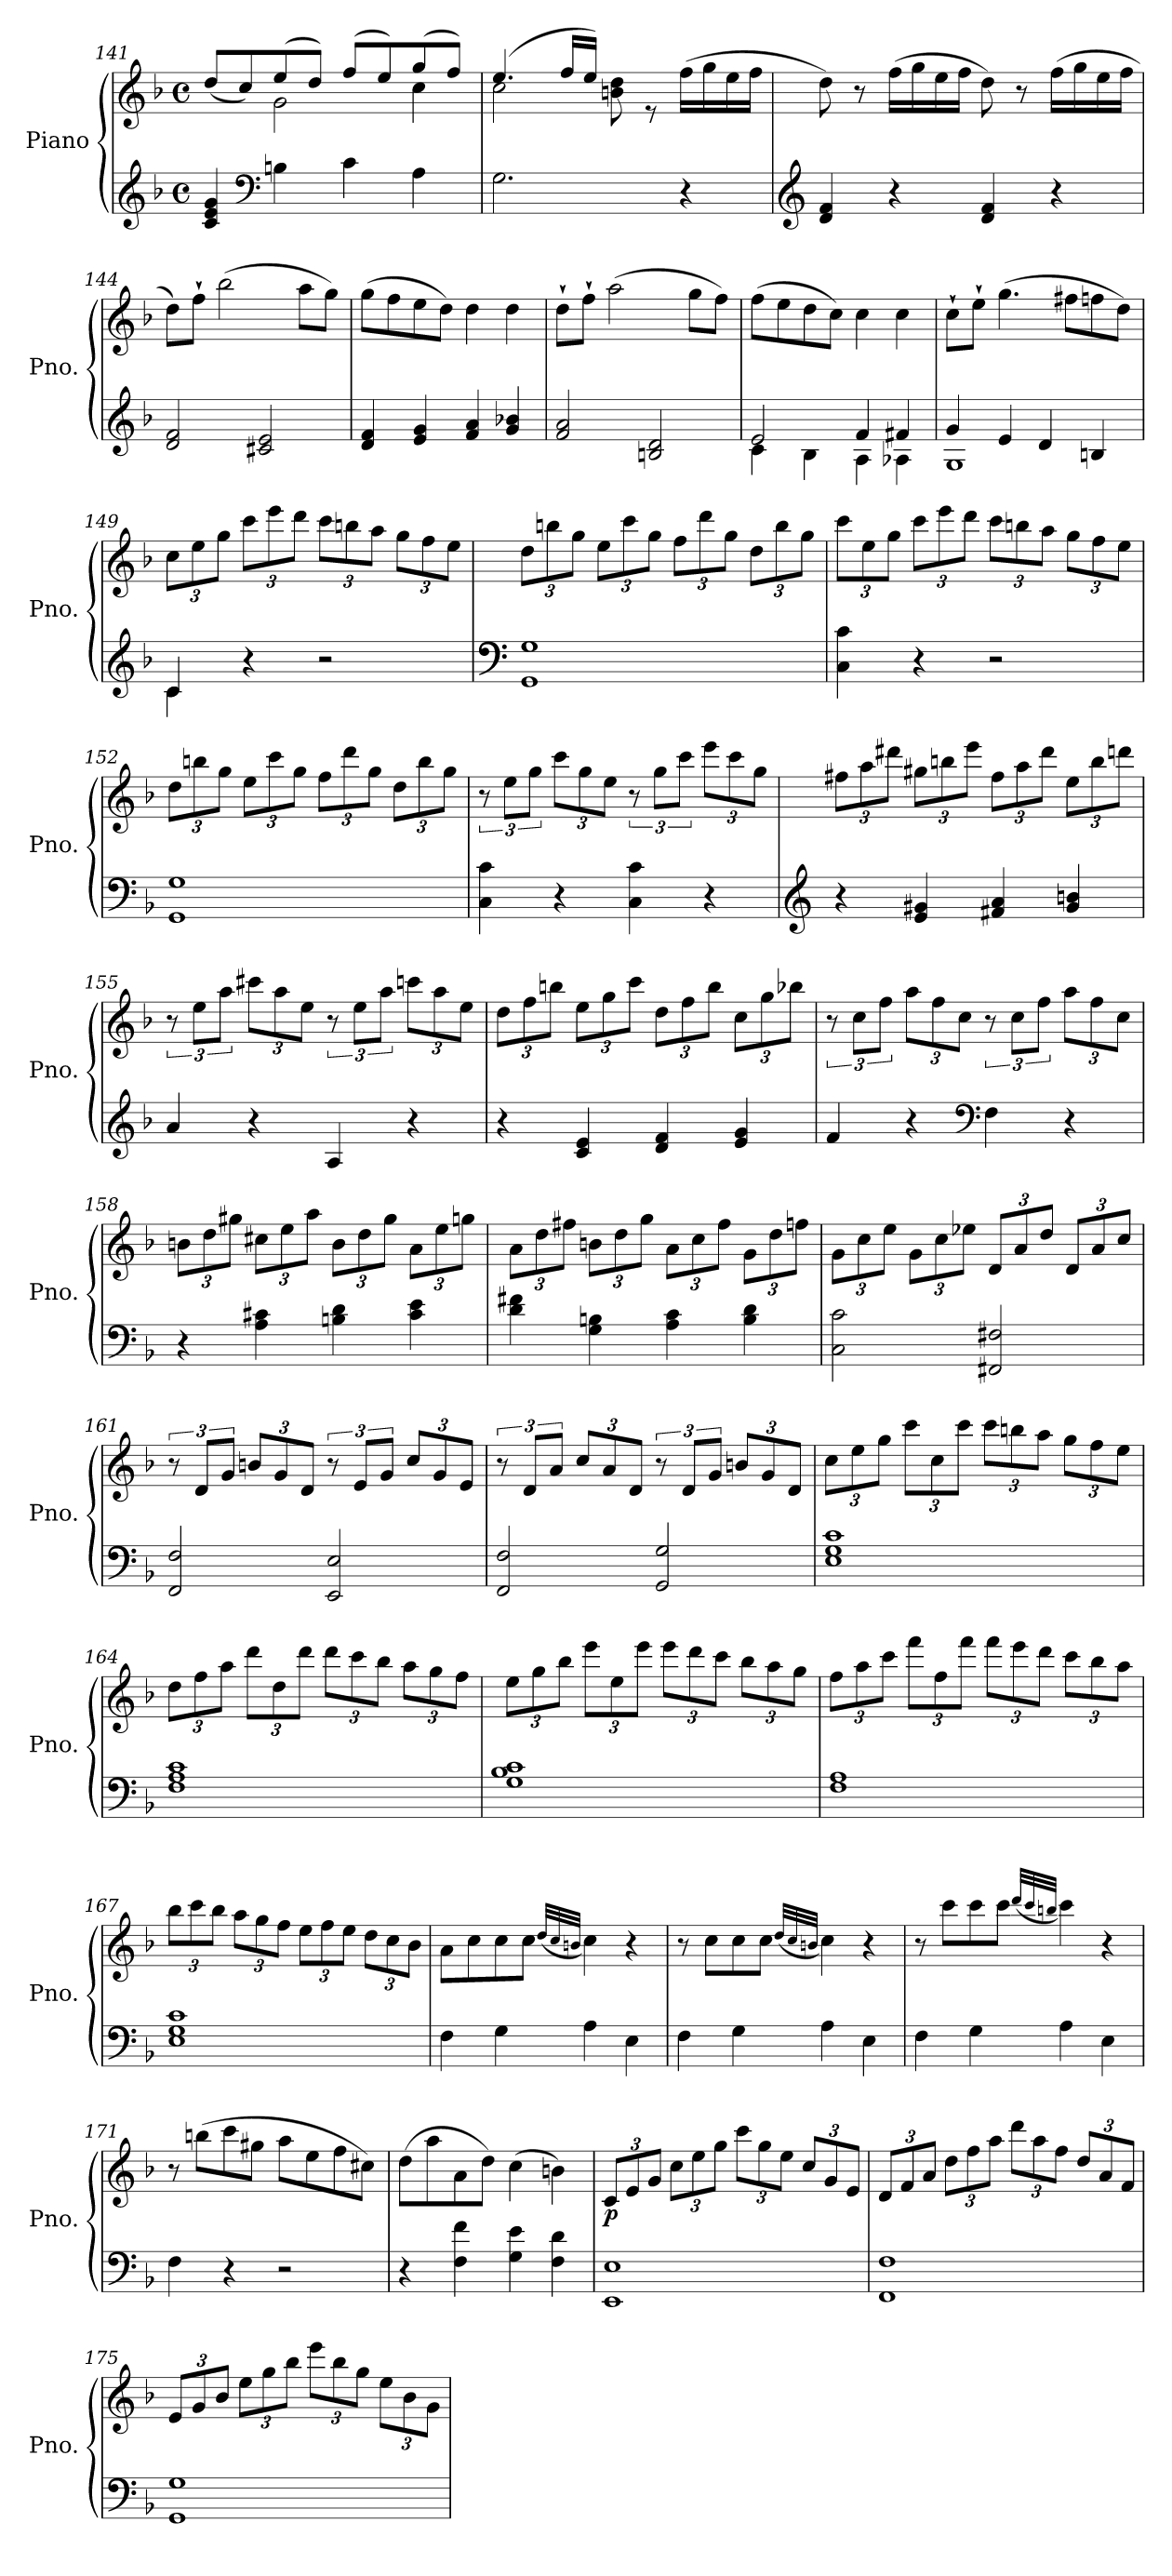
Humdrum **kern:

**kern	**kern	**dynam
*part1	*part1	*part1
*staff2	*staff1	*staff1/2
*I"Piano	*	*
*I'Pno.	*	*
*clefG2	*clefG2	*
*k[b-]	*k[b-]	*
*M4/4	*M4/4	*
*met(c)	*met(c)	*
=141	=141	=141
*	*^	*
4c/ 4e/ 4g/	(<8dd/L	4ryy	.
.	8cc/)	.	.
*clefF4	*	*	*
4Bn\	(>8ee/	2g\	.
.	8dd/J)	.	.
4c\	(>8ff/L	.	.
.	8ee/)	.	.
4A\	(>8gg/	4cc\	.
.	8ff/J)	.	.
=142	=142	=142	=142
2.G\	(>4.ee/	2cc\	.
.	16ff/LL	.	.
.	16ee/JJ)	.	.
.	8bn\ 8dd\	2ryy	.
.	8re	.	.
4r	(>16ff\LL	.	.
.	16gg\	.	.
.	16ee\	.	.
.	16ff\JJ	.	.
*	*v	*v	*
=143	=143	=143
*clefG2	*	*
4d/ 4f/	8dd\)	.
.	8r	.
4r	(>16ff\LL	.
.	16gg\	.
.	16ee\	.
.	16ff\JJ	.
4d/ 4f/	8dd\)	.
.	8r	.
4r	(>16ff\LL	.
.	16gg\	.
.	16ee\	.
.	16ff\JJ	.
=144	=144	=144
2d/ 2f/	8dd\L)	.
.	8ff`\J	.
.	(>2bb-\	.
2c#X/ 2e/	.	.
.	8aa\L	.
.	8gg\J)	.
!!LO:LB:g=z
=145	=145	=145
4d/ 4f/	(>8gg\L	.
.	8ff\	.
4e/ 4g/	8ee\	.
.	8dd\J)	.
4f/ 4a/	4dd\	.
4g/ 4b-X/	4dd\	.
=146	=146	=146
2f/ 2a/	8dd`\L	.
.	8ff`\J	.
.	(>2aa\	.
2Bn/ 2d/	.	.
.	8gg\L	.
.	8ff\J)	.
=147	=147	=147
*^	*	*
2e/	4c\	(>8ff\L	.
.	.	8ee\	.
.	4B-\	8dd\	.
.	.	8cc\J)	.
4f/	4A\	4cc\	.
4f#X/	4A-X\	4cc\	.
!!LO:LB:g=z
=148	=148	=148	=148
4g/	1G	8cc`\L	.
.	.	8ee`\J	.
4e/	.	(>4.gg\	.
4d/	.	.	.
.	.	8ff#X\L	.
4Bn/	.	8ffn\	.
.	.	8dd\J)	.
=149	=149	=149	=149
*	*	*Xbrackettup	*
4c/	4c\	12cc\L	.
.	.	12ee\	.
.	.	12gg\J	.
4r	4ryy	12ccc\L	.
.	.	12eee\	.
.	.	12ddd\J	.
2r	2ryy	12ccc\L	.
.	.	12bbn\	.
.	.	12aa\J	.
.	.	12gg\L	.
.	.	12ff\	.
.	.	12ee\J	.
*v	*v	*	*
=150	=150	=150
*clefF4	*	*
1GG 1G	12dd\L	.
.	12bbn\	.
.	12gg\J	.
.	12ee\L	.
.	12ccc\	.
.	12gg\J	.
.	12ff\L	.
.	12ddd\	.
.	12gg\J	.
.	12dd\L	.
.	12bb\	.
.	12gg\J	.
!!LO:LB:g=z
=151	=151	=151
4C\ 4c\	12ccc\L	.
.	12ee\	.
.	12gg\J	.
4r	12ccc\L	.
.	12eee\	.
.	12ddd\J	.
2r	12ccc\L	.
.	12bbn\	.
.	12aa\J	.
.	12gg\L	.
.	12ff\	.
.	12ee\J	.
=152	=152	=152
1GG 1G	12dd\L	.
.	12bbn\	.
.	12gg\J	.
.	12ee\L	.
.	12ccc\	.
.	12gg\J	.
.	12ff\L	.
.	12ddd\	.
.	12gg\J	.
.	12dd\L	.
.	12bb\	.
.	12gg\J	.
=153	=153	=153
*	*brackettup	*
4C\ 4c\	12r	.
.	12ee\L	.
.	12gg\J	.
*	*Xbrackettup	*
4r	12ccc\L	.
.	12gg\	.
.	12ee\J	.
*	*brackettup	*
4C\ 4c\	12r	.
.	12gg\L	.
.	12ccc\J	.
*	*Xbrackettup	*
4r	12eee\L	.
.	12ccc\	.
.	12gg\J	.
!!LO:LB:g=z
=154	=154	=154
*clefG2	*	*
4r	12ff#X\L	.
.	12aa\	.
.	12ddd#X\J	.
4e/ 4g#X/	12gg#X\L	.
.	12bbn\	.
.	12eee\J	.
4f#X/ 4a/	12ff#\L	.
.	12aa\	.
.	12ddd#\J	.
4g#/ 4bn/	12ee\L	.
.	12bb\	.
.	12dddn\J	.
=155	=155	=155
*	*brackettup	*
4a/	12r	.
.	12ee\L	.
.	12aa\J	.
*	*Xbrackettup	*
4r	12ccc#X\L	.
.	12aa\	.
.	12ee\J	.
*	*brackettup	*
4A/	12r	.
.	12ee\L	.
.	12aa\J	.
*	*Xbrackettup	*
4r	12cccn\L	.
.	12aa\	.
.	12ee\J	.
=156	=156	=156
4r	12dd\L	.
.	12ff\	.
.	12bbn\J	.
4c/ 4e/	12ee\L	.
.	12gg\	.
.	12ccc\J	.
4d/ 4f/	12dd\L	.
.	12ff\	.
.	12bb\J	.
4e/ 4g/	12cc\L	.
.	12gg\	.
.	12bb-X\J	.
!!LO:PB:g=z
=157	=157	=157
*	*brackettup	*
4f/	12r	.
.	12cc\L	.
.	12ff\J	.
*	*Xbrackettup	*
4r	12aa\L	.
.	12ff\	.
.	12cc\J	.
*clefF4	*	*
*	*brackettup	*
4F\	12r	.
.	12cc\L	.
.	12ff\J	.
*	*Xbrackettup	*
4r	12aa\L	.
.	12ff\	.
.	12cc\J	.
=158	=158	=158
4r	12bn\L	.
.	12dd\	.
.	12gg#X\J	.
4A\ 4c#X\	12cc#X\L	.
.	12ee\	.
.	12aa\J	.
4Bn\ 4d\	12b\L	.
.	12dd\	.
.	12gg#\J	.
4c#\ 4e\	12a\L	.
.	12ee\	.
.	12ggn\J	.
=159	=159	=159
4d\ 4f#X\	12a\L	.
.	12dd\	.
.	12ff#X\J	.
4G\ 4Bn\	12bn\L	.
.	12dd\	.
.	12gg\J	.
4A\ 4c\	12a\L	.
.	12cc\	.
.	12ff#\J	.
4B\ 4d\	12g\L	.
.	12dd\	.
.	12ffn\J	.
!!LO:LB:g=z
=160	=160	=160
2C\ 2c\	12g\L	.
.	12cc\	.
.	12ee\J	.
.	12g\L	.
.	12cc\	.
.	12ee-X\J	.
2FF#X/ 2F#X/	12d/L	.
.	12a/	.
.	12dd/J	.
.	12d/L	.
.	12a/	.
.	12cc/J	.
=161	=161	=161
*	*brackettup	*
2FF/ 2F/	12r	.
.	12d/L	.
.	12g/J	.
*	*Xbrackettup	*
.	12bn/L	.
.	12g/	.
.	12d/J	.
*	*brackettup	*
2EE/ 2E/	12r	.
.	12e/L	.
.	12g/J	.
*	*Xbrackettup	*
.	12cc/L	.
.	12g/	.
.	12e/J	.
=162	=162	=162
*	*brackettup	*
2FF/ 2F/	12r	.
.	12d/L	.
.	12a/J	.
*	*Xbrackettup	*
.	12cc/L	.
.	12a/	.
.	12d/J	.
*	*brackettup	*
2GG/ 2G/	12r	.
.	12d/L	.
.	12g/J	.
*	*Xbrackettup	*
.	12bn/L	.
.	12g/	.
.	12d/J	.
!!LO:LB:g=z
=163	=163	=163
1E 1G 1c	12cc\L	.
.	12ee\	.
.	12gg\J	.
.	12ccc\L	.
.	12cc\	.
.	12ccc\J	.
.	12ccc\L	.
.	12bbn\	.
.	12aa\J	.
.	12gg\L	.
.	12ff\	.
.	12ee\J	.
=164	=164	=164
1F 1A 1c	12dd\L	.
.	12ff\	.
.	12aa\J	.
.	12ddd\L	.
.	12dd\	.
.	12ddd\J	.
.	12ddd\L	.
.	12ccc\	.
.	12bb-\J	.
.	12aa\L	.
.	12gg\	.
.	12ff\J	.
=165	=165	=165
1G 1B- 1c	12ee\L	.
.	12gg\	.
.	12bb-\J	.
.	12eee\L	.
.	12ee\	.
.	12eee\J	.
.	12eee\L	.
.	12ddd\	.
.	12ccc\J	.
.	12bb-\L	.
.	12aa\	.
.	12gg\J	.
!!LO:LB:g=z
=166	=166	=166
1F 1A	12ff\L	.
.	12aa\	.
.	12ccc\J	.
.	12fff\L	.
.	12ff\	.
.	12fff\J	.
.	12fff\L	.
.	12eee\	.
.	12ddd\J	.
.	12ccc\L	.
.	12bb-\	.
.	12aa\J	.
=167	=167	=167
1E 1G 1c	12bb-\L	.
.	12ccc\	.
.	12bb-\J	.
.	12aa\L	.
.	12gg\	.
.	12ff\J	.
.	12ee\L	.
.	12ff\	.
.	12ee\J	.
.	12dd\L	.
.	12cc\	.
.	12b-\J	.
=168	=168	=168
4F\	8a\L	.
.	8cc\	.
4G\	8cc\	.
.	8cc\J	.
.	(<32qdd/LLL	.
.	32qcc/	.
.	32qbn/JJJ	.
4A\	4cc\)	.
4E\	4r	.
!!LO:LB:g=z
=169	=169	=169
4F\	8r	.
.	8cc\L	.
4G\	8cc\	.
.	8cc\J	.
.	(<32qdd/LLL	.
.	32qcc/	.
.	32qbn/JJJ	.
4A\	4cc\)	.
4E\	4r	.
=170	=170	=170
4F\	8r	.
.	8ccc\L	.
4G\	8ccc\	.
.	8ccc\J	.
.	(<32qddd/LLL	.
.	32qccc/	.
.	32qbbn/JJJ	.
4A\	4ccc\)	.
4E\	4r	.
=171	=171	=171
4F\	8r	.
.	(>8bbn\L	.
4r	8ccc\	.
.	8gg#X\J	.
2r	8aa\L	.
.	8ee\	.
.	8ff\	.
.	8cc#X\J)	.
=172	=172	=172
4r	(>8dd\L	.
.	8aa\	.
4F\ 4f\	8a\	.
.	8dd\J)	.
4G\ 4e\	(>4cc\	.
4F\ 4d\	4bn\)	.
!!LO:LB:g=z
=173	=173	=173
!	!	!LO:DY:b
1EE 1E	12c/L	p
.	12e/	.
.	12g/J	.
.	12cc\L	.
.	12ee\	.
.	12gg\J	.
.	12ccc\L	.
.	12gg\	.
.	12ee\J	.
.	12cc/L	.
.	12g/	.
.	12e/J	.
=174	=174	=174
1FF 1F	12d/L	.
.	12f/	.
.	12a/J	.
.	12dd\L	.
.	12ff\	.
.	12aa\J	.
.	12ddd\L	.
.	12aa\	.
.	12ff\J	.
.	12dd/L	.
.	12a/	.
.	12f/J	.
=175	=175	=175
1GG 1G	12e/L	.
.	12g/	.
.	12b-/J	.
.	12ee\L	.
.	12gg\	.
.	12bb-\J	.
.	12eee\L	.
.	12bb-\	.
.	12gg\J	.
.	12ee\L	.
.	12b-\	.
.	12g\J	.
=	=	=
*-	*-	*-
